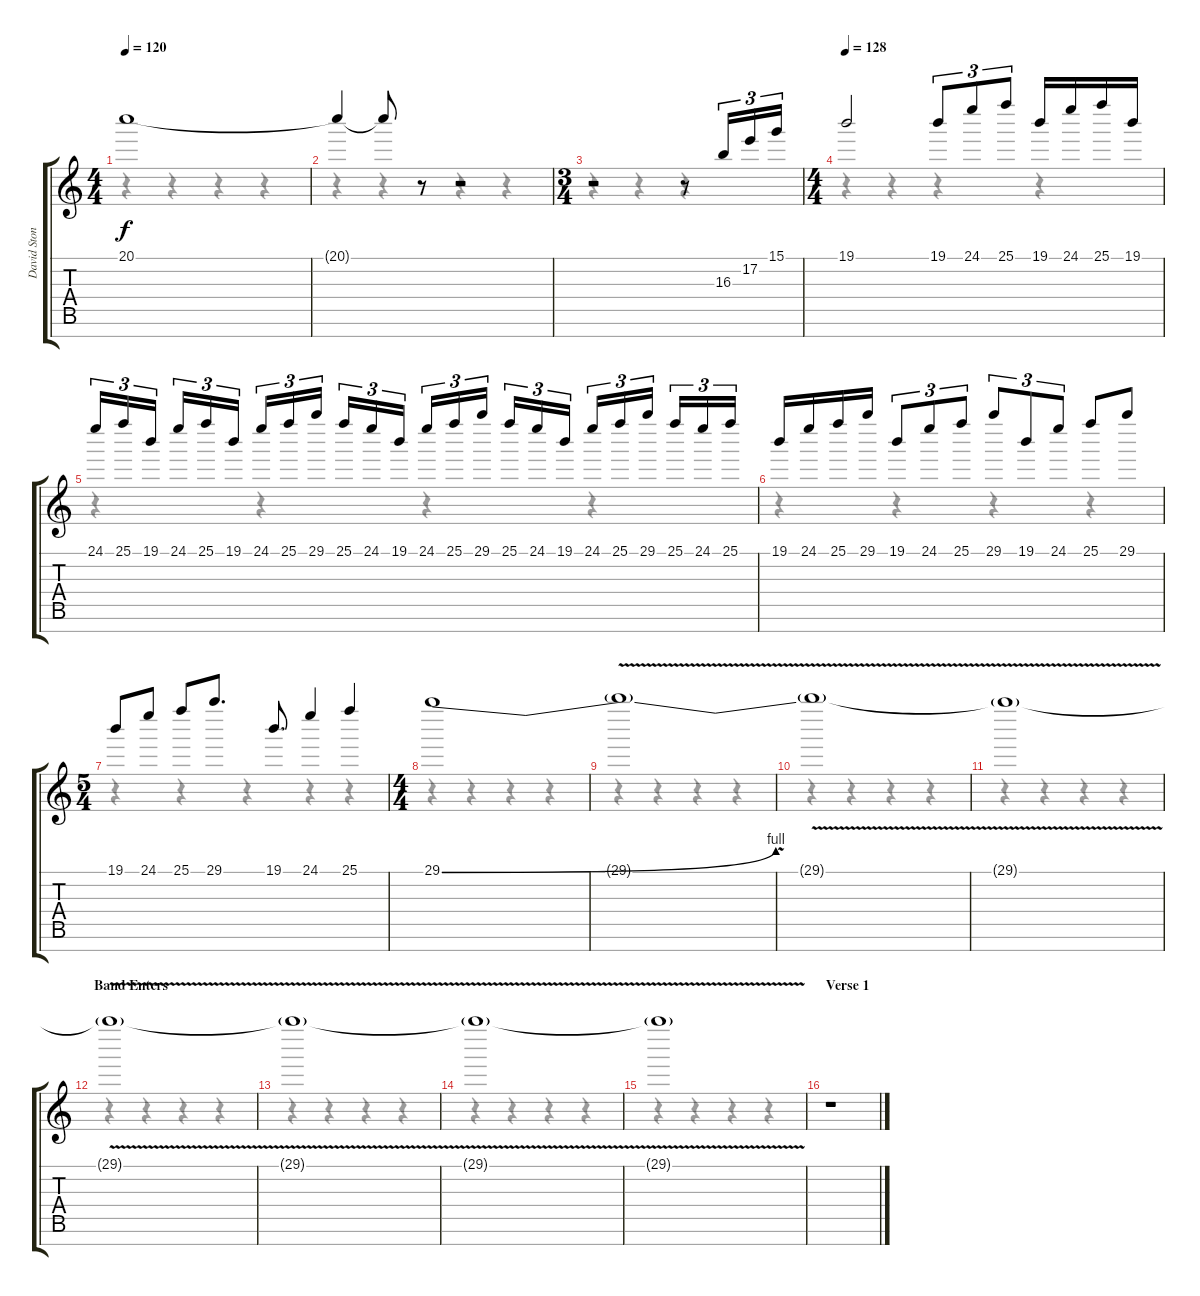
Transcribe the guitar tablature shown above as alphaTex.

\track ("David Stone - Keys 1" "David Ston") {instrument electricbassfinger}
\staff {score tabs}
\tuning (E4 B3 G3 D3 A2 E2 B1) {hide}
\voice
\ts (4 4)
\tempo 120
\clef g2
\ks c
20.1{t}.1{dy f} |
20.1{t}.4 20.1{t}.8 r.8 r.2 |
\ts (3 4)
r.2 r.8 16.3.16{tu (3 2)} 17.2.16{tu (3 2)} 15.1.16{tu (3 2)} |
\ts (4 4)
\tempo 128
19.1.2 19.1.8{tu (3 2)} 24.1.8{tu (3 2)} 25.1.8{tu (3 2)} 19.1.16 24.1.16 25.1.16 19.1.16 |
24.1.16{tu (3 2)} 25.1.16{tu (3 2)} 19.1.16{tu (3 2)} 24.1.16{tu (3 2)} 25.1.16{tu (3 2)} 19.1.16{tu (3 2)} 24.1.16{tu (3 2)} 25.1.16{tu (3 2)} 29.1.16{tu (3 2)} 25.1.16{tu (3 2)} 24.1.16{tu (3 2)} 19.1.16{tu (3 2)} 24.1.16{tu (3 2)} 25.1.16{tu (3 2)} 29.1.16{tu (3 2)} 25.1.16{tu (3 2)} 24.1.16{tu (3 2)} 19.1.16{tu (3 2)} 24.1.16{tu (3 2)} 25.1.16{tu (3 2)} 29.1.16{tu (3 2)} 25.1.16{tu (3 2)} 24.1.16{tu (3 2)} 25.1.16{tu (3 2)} |
19.1.16 24.1.16 25.1.16 29.1.16 19.1.8{tu (3 2)} 24.1.8{tu (3 2)} 25.1.8{tu (3 2)} 29.1.8{tu (3 2)} 19.1.8{tu (3 2)} 24.1.8{tu (3 2)} 25.1.8 29.1.8 |
\ts (5 4)
19.1.8 24.1.8 25.1.8 29.1.8{d} 19.1.8{d} 24.1.4 25.1.4 |
\ts (4 4)
29.1{be (bend 0 0 60 4)}.1 |
29.1{v t}.1 |
29.1{v t}.1 |
29.1{v t}.1 |
\section ("" "Band Enters")
29.1{v t}.1 |
29.1{v t}.1 |
29.1{v t}.1 |
29.1{v t}.1 |
\section ("" "Verse 1")
r.1
\voice
\clef g2
\ottava regular
\simile none
\ks c
r.4{dy f} r.4 r.4 r.4 |
r.4 r.4 r.4 r.4 |
r.4 r.4 r.4 |
r.4 r.4 r.4 r.4 |
r.4 r.4 r.4 r.4 |
r.4 r.4 r.4 r.4 |
r.4 r.4 r.4 r.4 r.4 |
r.4 r.4 r.4 r.4 |
r.4 r.4 r.4 r.4 |
r.4 r.4 r.4 r.4 |
r.4 r.4 r.4 r.4 |
r.4 r.4 r.4 r.4 |
r.4 r.4 r.4 r.4 |
r.4 r.4 r.4 r.4 |
r.4 r.4 r.4 r.4 |
